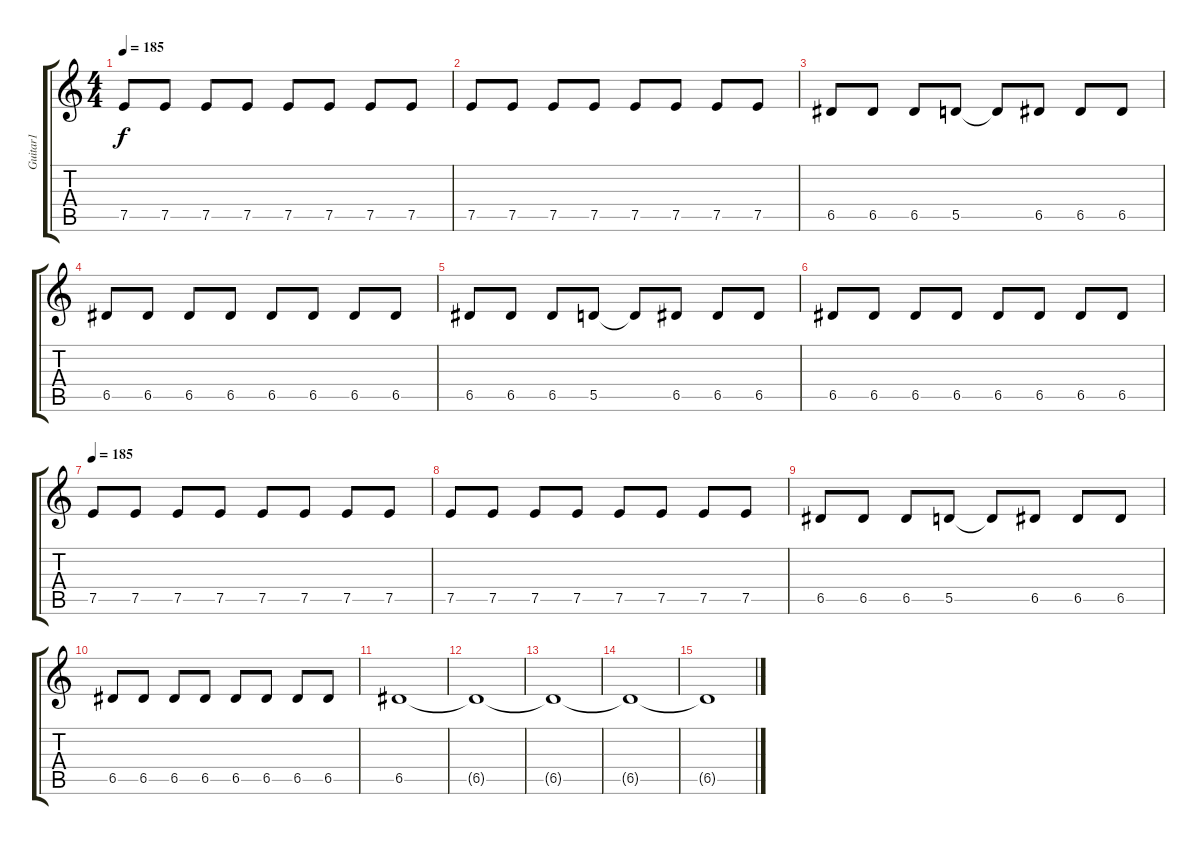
\track ("Guitar1" "Guitar1") {instrument electricguitarjazz}
\staff {score tabs}
\tuning (E4 B3 G3 D3 A2 E2) {hide}
\ts (4 4)
\tempo 185
\clef g2
\ks c
7.5.8{dy f} 7.5.8 7.5.8 7.5.8 7.5.8 7.5.8 7.5.8 7.5.8 |
7.5.8 7.5.8 7.5.8 7.5.8 7.5.8 7.5.8 7.5.8 7.5.8 |
6.5.8 6.5.8 6.5.8 5.5.8 5.5{t}.8 6.5.8 6.5.8 6.5.8 |
6.5.8 6.5.8 6.5.8 6.5.8 6.5.8 6.5.8 6.5.8 6.5.8 |
6.5.8 6.5.8 6.5.8 5.5.8 5.5{t}.8 6.5.8 6.5.8 6.5.8 |
6.5.8 6.5.8 6.5.8 6.5.8 6.5.8 6.5.8 6.5.8 6.5.8 |
\tempo 185
7.5.8 7.5.8 7.5.8 7.5.8 7.5.8 7.5.8 7.5.8 7.5.8 |
7.5.8 7.5.8 7.5.8 7.5.8 7.5.8 7.5.8 7.5.8 7.5.8 |
6.5.8 6.5.8 6.5.8 5.5.8 5.5{t}.8 6.5.8 6.5.8 6.5.8 |
6.5.8 6.5.8 6.5.8 6.5.8 6.5.8 6.5.8 6.5.8 6.5.8 |
6.5.1 |
6.5{t}.1 |
6.5{t}.1 |
6.5{t}.1 |
6.5{t}.1
